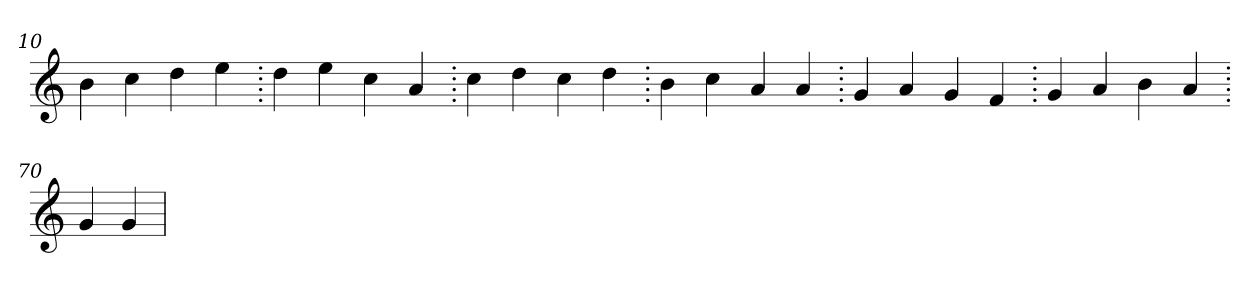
**kern
*part1
*staff1
*clefG2
=10.
4b
4cc
4dd
4ee
=20.
4dd
4ee
4cc
4a
=30.
4cc
4dd
4cc
4dd
=40.
4b
4cc
4a
4a
=50.
4g
4a
4g
4f
=60.
4g
4a
4b
4a
=70.
4g
4g
=
*-
